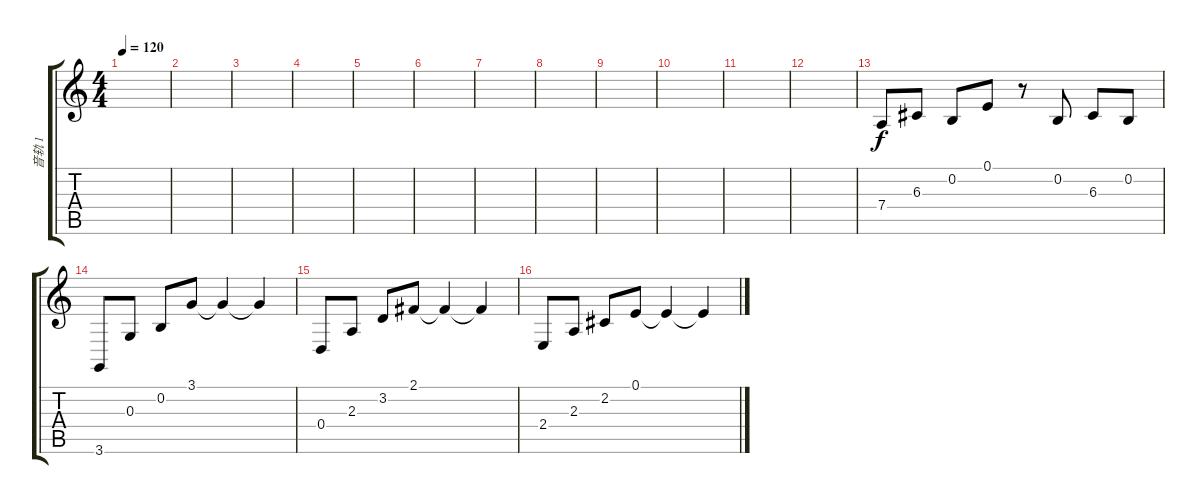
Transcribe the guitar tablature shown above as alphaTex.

\track ("音轨 1" "音轨 1") {instrument electricgrandpiano}
\staff {score tabs}
\tuning (E4 B3 G3 D3 A2 E2) {hide}
\ts (4 4)
\tempo 120
\clef g2
\ks c
|
|
|
|
|
|
|
|
|
|
|
|
7.4.8 6.3.8 0.2.8 0.1.8 r.8 0.2.8 6.3.8 0.2.8 |
3.6.8 0.3.8 0.2.8 3.1.8 3.1{t}.4 3.1{t}.4 |
0.4.8 2.3.8 3.2.8 2.1.8 2.1{t}.4 2.1{t}.4 |
2.4.8 2.3.8 2.2.8 0.1.8 0.1{t}.4 0.1{t}.4
